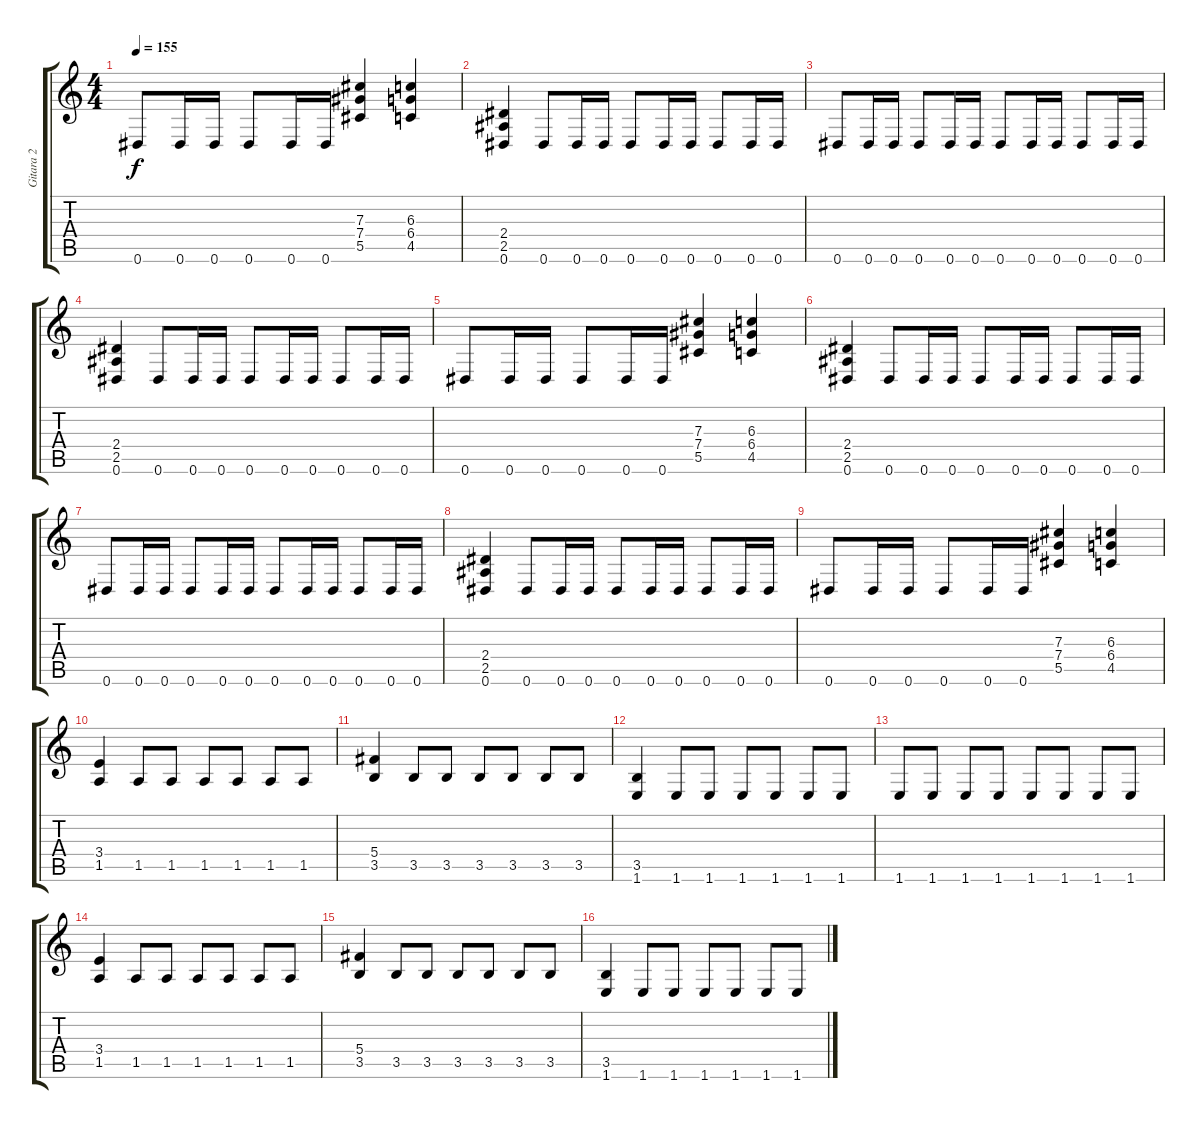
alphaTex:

\track ("Gitara 2" "Gitara 2") {instrument distortionguitar}
\staff {score tabs}
\tuning (Eb4 Bb3 Gb3 Db3 Ab2 Eb2) {hide}
\ts (4 4)
\tempo 155
\clef g2
\ks c
0.6.8{dy f} 0.6.16 0.6.16 0.6.8 0.6.16 0.6.16 (7.3 7.4 5.5).4 (6.3 6.4 4.5).4 |
(2.4 2.5 0.6).4 0.6.8 0.6.16 0.6.16 0.6.8 0.6.16 0.6.16 0.6.8 0.6.16 0.6.16 |
0.6.8 0.6.16 0.6.16 0.6.8 0.6.16 0.6.16 0.6.8 0.6.16 0.6.16 0.6.8 0.6.16 0.6.16 |
(2.4 2.5 0.6).4 0.6.8 0.6.16 0.6.16 0.6.8 0.6.16 0.6.16 0.6.8 0.6.16 0.6.16 |
0.6.8 0.6.16 0.6.16 0.6.8 0.6.16 0.6.16 (7.3 7.4 5.5).4 (6.3 6.4 4.5).4 |
(2.4 2.5 0.6).4 0.6.8 0.6.16 0.6.16 0.6.8 0.6.16 0.6.16 0.6.8 0.6.16 0.6.16 |
0.6.8 0.6.16 0.6.16 0.6.8 0.6.16 0.6.16 0.6.8 0.6.16 0.6.16 0.6.8 0.6.16 0.6.16 |
(2.4 2.5 0.6).4 0.6.8 0.6.16 0.6.16 0.6.8 0.6.16 0.6.16 0.6.8 0.6.16 0.6.16 |
0.6.8 0.6.16 0.6.16 0.6.8 0.6.16 0.6.16 (7.3 7.4 5.5).4 (6.3 6.4 4.5).4 |
(3.4 1.5).4 1.5.8 1.5.8 1.5.8 1.5.8 1.5.8 1.5.8 |
(5.4 3.5).4 3.5.8 3.5.8 3.5.8 3.5.8 3.5.8 3.5.8 |
(3.5 1.6).4 1.6.8 1.6.8 1.6.8 1.6.8 1.6.8 1.6.8 |
1.6.8 1.6.8 1.6.8 1.6.8 1.6.8 1.6.8 1.6.8 1.6.8 |
(3.4 1.5).4 1.5.8 1.5.8 1.5.8 1.5.8 1.5.8 1.5.8 |
(5.4 3.5).4 3.5.8 3.5.8 3.5.8 3.5.8 3.5.8 3.5.8 |
(3.5 1.6).4 1.6.8 1.6.8 1.6.8 1.6.8 1.6.8 1.6.8
